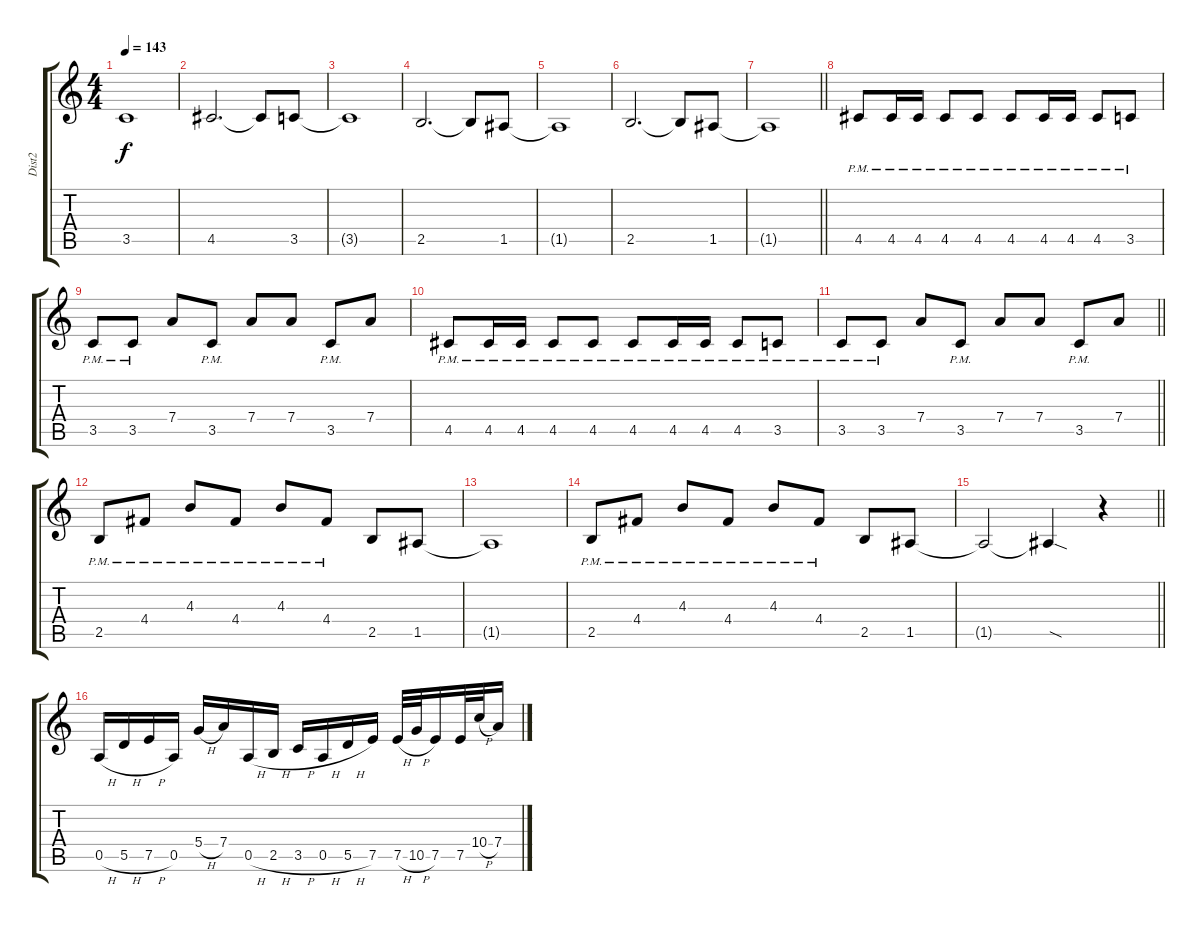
\track ("Dist2" "Dist2") {instrument distortionguitar}
\staff {score tabs}
\tuning (E4 B3 G3 D3 A2 E2) {hide}
\ts (4 4)
\tempo 143
\clef g2
\ks c
3.5{t}.1{dy f} |
4.5.2{d} 4.5{t}.8 3.5.8 |
3.5{t}.1 |
2.5.2{d} 2.5{t}.8 1.5.8 |
1.5{t}.1 |
2.5.2{d} 2.5{t}.8 1.5.8 |
\barLineRight lightlight
1.5{t}.1 |
\section ("" "")
4.5{pm}.8 4.5{pm}.16 4.5{pm}.16 4.5{pm}.8 4.5{pm}.8 4.5{pm}.8 4.5{pm}.16 4.5{pm}.16 4.5{pm}.8 3.5{pm}.8 |
3.5{pm}.8 3.5{pm}.8 7.4.8 3.5{pm}.8 7.4.8 7.4.8 3.5{pm}.8 7.4.8 |
4.5{pm}.8 4.5{pm}.16 4.5{pm}.16 4.5{pm}.8 4.5{pm}.8 4.5{pm}.8 4.5{pm}.16 4.5{pm}.16 4.5{pm}.8 3.5{pm}.8 |
\barLineRight lightlight
3.5{pm}.8 3.5{pm}.8 7.4.8 3.5{pm}.8 7.4.8 7.4.8 3.5{pm}.8 7.4.8 |
2.5{pm}.8 4.4{pm}.8 4.3{pm}.8 4.4{pm}.8 4.3{pm}.8 4.4{pm}.8 2.5.8 1.5.8 |
1.5{t}.1 |
2.5{pm}.8 4.4{pm}.8 4.3{pm}.8 4.4{pm}.8 4.3{pm}.8 4.4{pm}.8 2.5.8 1.5.8 |
\barLineRight lightlight
1.5{t}.2 1.5{sod t}.4 r.4 |
\section ("" "")
0.5{h}.16 5.5{h}.16 7.5{h}.16 0.5.16 5.4{h}.16 7.4.16 0.5{h}.16 2.5{h}.16 3.5{h}.16 0.5{h}.16 5.5{h}.16 7.5.16 7.5{h}.32 10.5{h}.32 7.5.16 7.5.32 10.4{h}.32 7.4.16
